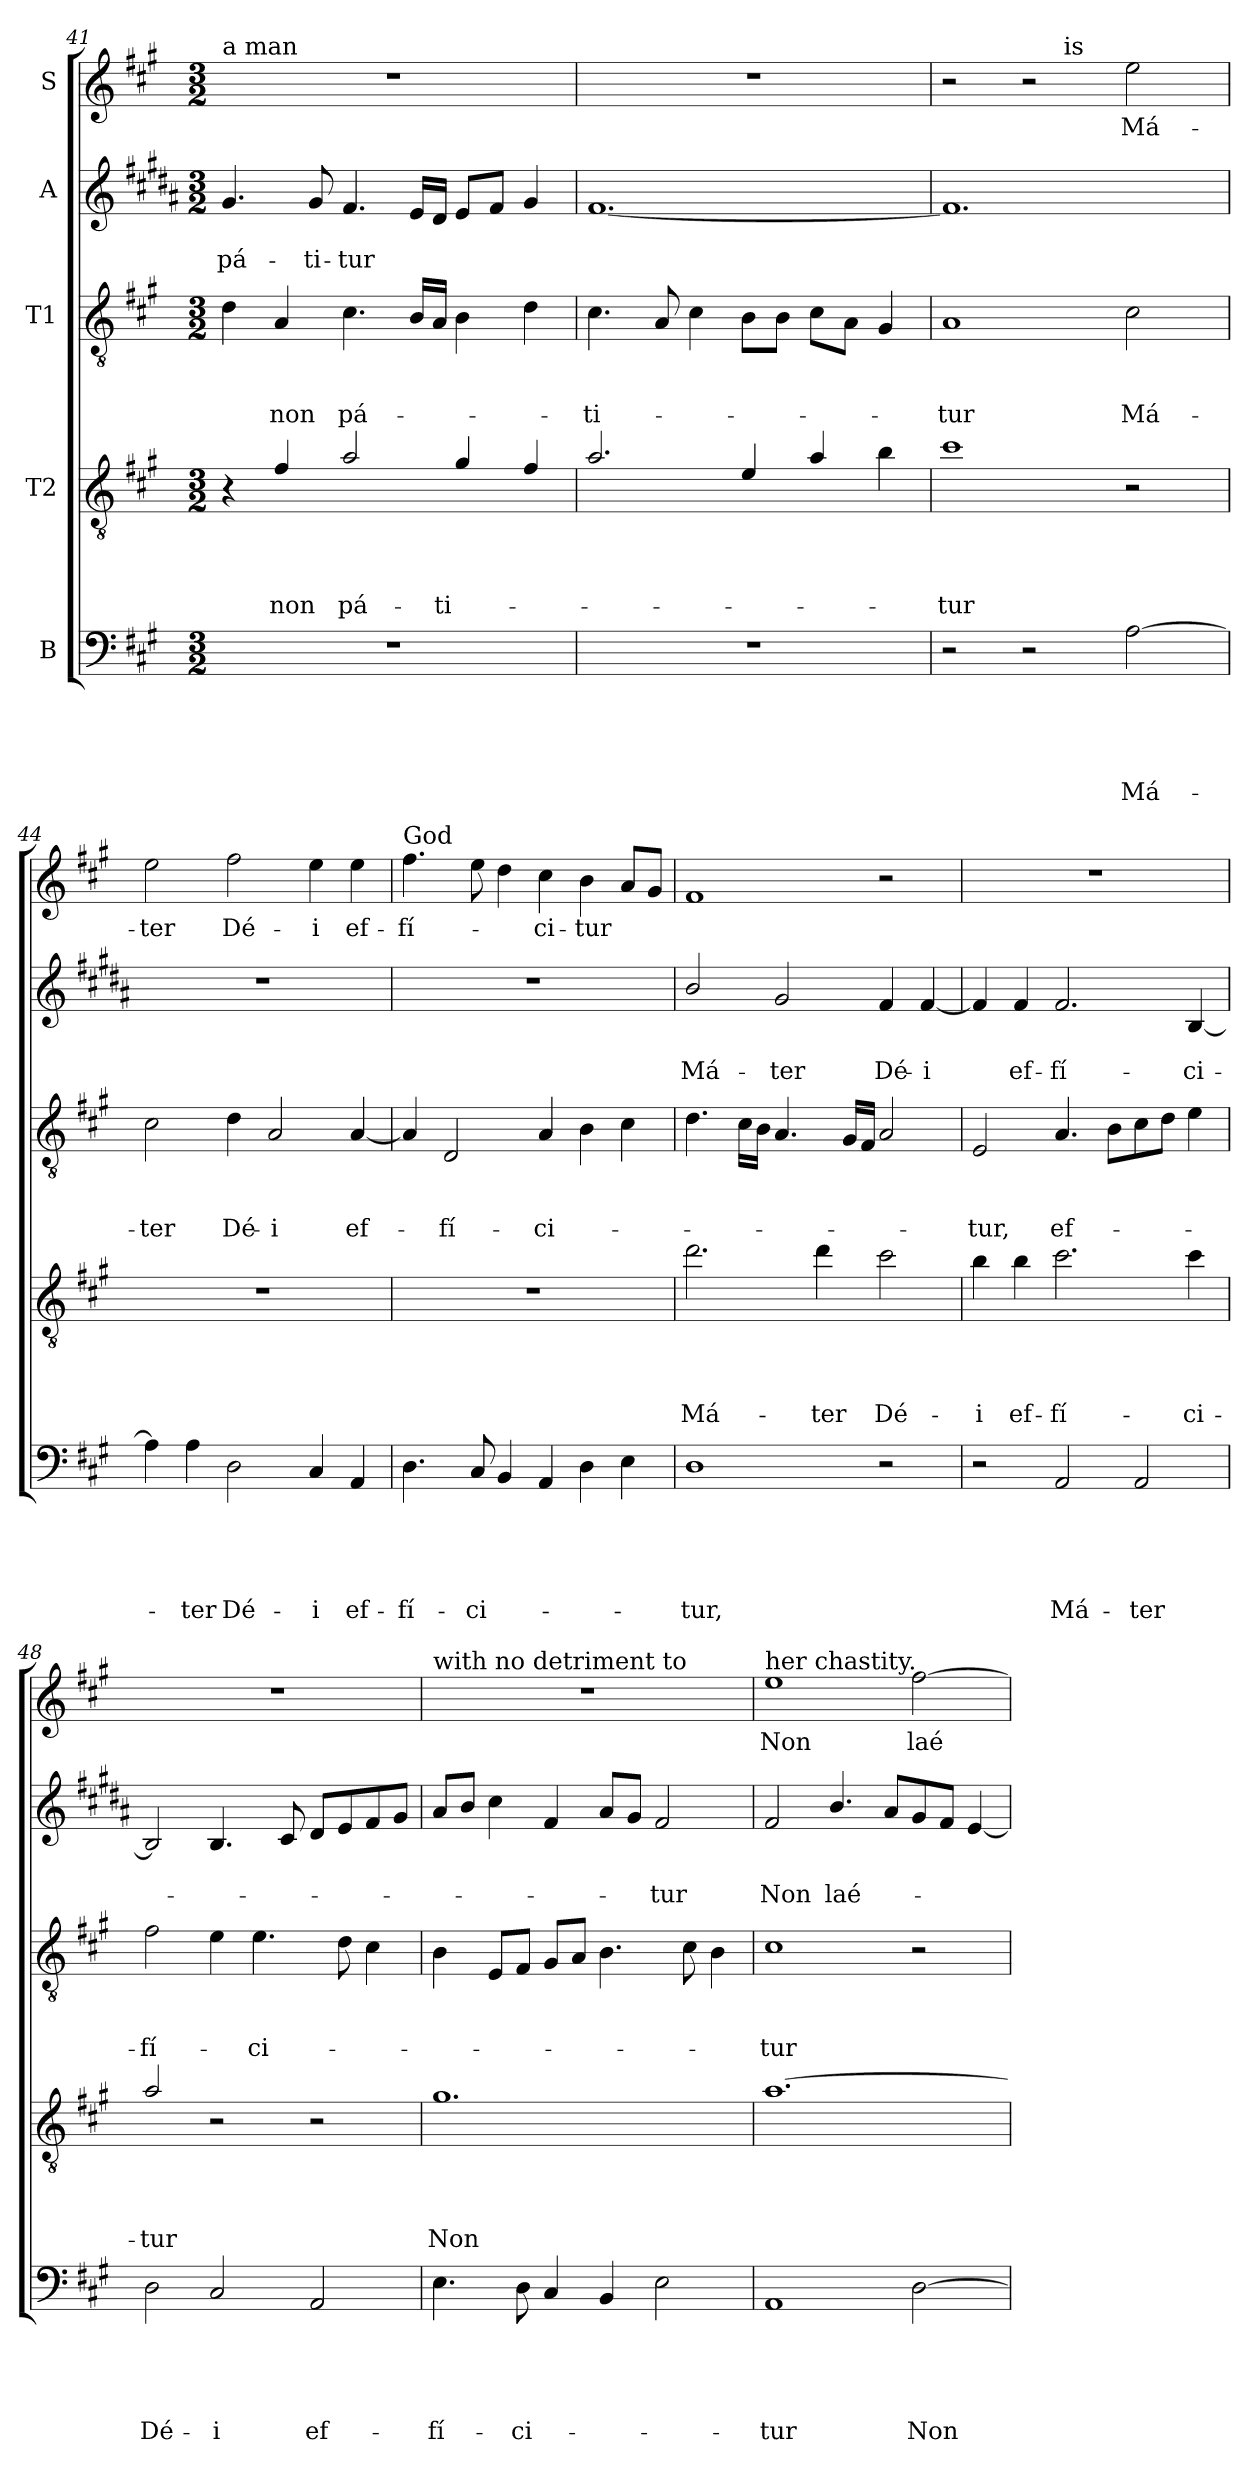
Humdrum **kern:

**kern	**text	**text	**text	**text	**text	**kern	**text	**text	**text	**text	**kern	**text	**text	**text	**kern	**text	**text	**kern	**text
*part5	*part5	*part5	*part5	*part5	*part5	*part4	*part4	*part4	*part4	*part4	*part3	*part3	*part3	*part3	*part2	*part2	*part2	*part1	*part1
*staff5	*staff5	*staff5	*staff5	*staff5	*staff5	*staff4	*staff4	*staff4	*staff4	*staff4	*staff3	*staff3	*staff3	*staff3	*staff2	*staff2	*staff2	*staff1	*staff1
*I"B	*	*	*	*	*	*I"T2	*	*	*	*	*I"T1	*	*	*	*I"A	*	*	*I"S	*
*clefF4	*	*	*	*	*	*clefGv2	*	*	*	*	*clefGv2	*	*	*	*clefG2	*	*	*clefG2	*
*	*	*	*	*	*	*ITrd8c14	*	*	*	*	*	*	*	*	*ITrd1c2	*	*	*	*
*k[f#c#g#]	*	*	*	*	*	*k[f#c#g#]	*	*	*	*	*k[f#c#g#]	*	*	*	*k[f#c#g#]	*	*	*k[f#c#g#]	*
*A:	*	*	*	*	*	*A:	*	*	*	*	*A:	*	*	*	*A:	*	*	*A:	*
*M3/2	*	*	*	*	*	*M3/2	*	*	*	*	*M3/2	*	*	*	*M3/2	*	*	*M3/2	*
=41	=41	=41	=41	=41	=41	=41	=41	=41	=41	=41	=41	=41	=41	=41	=41	=41	=41	=41	=41
!	!	!	!	!	!	!	!	!	!	!	!	!	!	!	!	!	!	!LO:TX:a:t=a man	!
!	!	!	!	!	!	!	!	!	!	!	!	!	!	!	!	!	!LO:LY:b	!	!
1.r	.	.	.	.	.	4r	.	.	.	.	4d\	.	.	.	4.f#/	.	pá-	1.r	.
!	!	!	!	!	!	!	!	!	!	!LO:LY:b	!	!	!	!LO:LY:b	!	!	!	!	!
.	.	.	.	.	.	4F#/	.	.	.	non	4A/	.	.	non	.	.	.	.	.
!	!	!	!	!	!	!	!	!	!	!	!	!	!	!	!	!	!LO:LY:b	!	!
.	.	.	.	.	.	.	.	.	.	.	.	.	.	.	8f#/	.	-ti-	.	.
!	!	!	!	!	!	!	!	!	!	!LO:LY:b	!	!	!	!LO:LY:b	!	!	!LO:LY:b	!	!
.	.	.	.	.	.	2A/	.	.	.	pá-	4.c#\	.	.	pá-	4.e/	.	-tur	.	.
.	.	.	.	.	.	.	.	.	.	.	16B/LL	.	.	.	16d/LL	.	.	.	.
.	.	.	.	.	.	.	.	.	.	.	16A/JJ	.	.	.	16c#/JJ	.	.	.	.
!	!	!	!	!	!	!	!	!	!	!LO:LY:b	!	!	!	!	!	!	!	!	!
.	.	.	.	.	.	4G#/	.	.	.	-ti-	4B\	.	.	.	8d/L	.	.	.	.
.	.	.	.	.	.	.	.	.	.	.	.	.	.	.	8e/J	.	.	.	.
.	.	.	.	.	.	4F#/	.	.	.	.	4d\	.	.	.	4f#/	.	.	.	.
=42	=42	=42	=42	=42	=42	=42	=42	=42	=42	=42	=42	=42	=42	=42	=42	=42	=42	=42	=42
!	!	!	!	!	!	!	!	!	!	!	!	!	!	!LO:LY:b	!	!	!	!	!
1.r	.	.	.	.	.	2.A/	.	.	.	.	4.c#\	.	.	-ti-	[1.e	.	.	1.r	.
.	.	.	.	.	.	.	.	.	.	.	8A/	.	.	.	.	.	.	.	.
.	.	.	.	.	.	.	.	.	.	.	4c#\	.	.	.	.	.	.	.	.
.	.	.	.	.	.	4E/	.	.	.	.	8B\L	.	.	.	.	.	.	.	.
.	.	.	.	.	.	.	.	.	.	.	8B\J	.	.	.	.	.	.	.	.
.	.	.	.	.	.	4A/	.	.	.	.	8c#\L	.	.	.	.	.	.	.	.
.	.	.	.	.	.	.	.	.	.	.	8A\J	.	.	.	.	.	.	.	.
.	.	.	.	.	.	4B\	.	.	.	.	4G#/	.	.	.	.	.	.	.	.
=43	=43	=43	=43	=43	=43	=43	=43	=43	=43	=43	=43	=43	=43	=43	=43	=43	=43	=43	=43
!	!	!	!	!	!	!	!	!	!	!LO:LY:b	!	!	!	!LO:LY:b	!	!	!	!	!
*	*	*	*	*	*	*	*	*	*	*	*	*	*	*	*	*	*	*^	*
2r	.	.	.	.	.	1c#	.	.	.	-tur	1A	.	.	-tur	1.e]	.	.	2r	3%2ryy	.
2r	.	.	.	.	.	.	.	.	.	.	.	.	.	.	.	.	.	2r	.	.
!	!	!	!	!	!	!	!	!	!	!	!	!	!	!	!	!	!	!	!LO:TX:a:t=is	!
.	.	.	.	.	.	.	.	.	.	.	.	.	.	.	.	.	.	.	3%2ryy	.
!	!	!	!	!	!LO:LY:b	!	!	!	!	!	!	!	!	!LO:LY:b	!	!	!	!	!	!LO:LY:b
[2A\	.	.	.	.	Má-	2r	.	.	.	.	2c#\	.	.	Má-	.	.	.	2ee\	.	Má-
.	.	.	.	.	.	.	.	.	.	.	.	.	.	.	.	.	.	.	6ryy	.
!!LO:PB:g=z
=44	=44	=44	=44	=44	=44	=44	=44	=44	=44	=44	=44	=44	=44	=44	=44	=44	=44	=44	=44	=44
!	!	!	!	!	!	!	!	!	!	!	!	!	!	!	!	!	!	!LO:TX:a:t=made the mother of	!	!
!	!	!	!	!	!	!	!	!	!	!	!	!	!	!LO:LY:b	!	!	!	!	!	!LO:LY:b
*	*	*	*	*	*	*	*	*	*	*	*	*	*	*	*	*	*	*v	*v	*
4A\]	.	.	.	.	.	1.r	.	.	.	.	2c#\	.	.	-ter	1.r	.	.	2ee\	-ter
!	!	!	!	!	!LO:LY:b	!	!	!	!	!	!	!	!	!	!	!	!	!	!
4A\	.	.	.	.	-ter	.	.	.	.	.	.	.	.	.	.	.	.	.	.
!	!	!	!	!	!LO:LY:b	!	!	!	!	!	!	!	!	!LO:LY:b	!	!	!	!	!LO:LY:b
2D\	.	.	.	.	Dé-	.	.	.	.	.	4d\	.	.	Dé-	.	.	.	2ff#\	Dé-
!	!	!	!	!	!	!	!	!	!	!	!	!	!	!LO:LY:b	!	!	!	!	!
.	.	.	.	.	.	.	.	.	.	.	2A/	.	.	-i	.	.	.	.	.
!	!	!	!	!	!LO:LY:b	!	!	!	!	!	!	!	!	!	!	!	!	!	!LO:LY:b
4C#/	.	.	.	.	-i	.	.	.	.	.	.	.	.	.	.	.	.	4ee\	-i
!	!	!	!	!	!LO:LY:b	!	!	!	!	!	!	!	!	!LO:LY:b	!	!	!	!	!LO:LY:b
4AA/	.	.	.	.	ef-	.	.	.	.	.	[4A/	.	.	ef-	.	.	.	4ee\	ef-
=45	=45	=45	=45	=45	=45	=45	=45	=45	=45	=45	=45	=45	=45	=45	=45	=45	=45	=45	=45
!	!	!	!	!	!	!	!	!	!	!	!	!	!	!	!	!	!	!LO:TX:a:t=God	!
!	!	!	!	!	!LO:LY:b	!	!	!	!	!	!	!	!	!	!	!	!	!	!LO:LY:b
4.D\	.	.	.	.	-fí-	1.r	.	.	.	.	4A/]	.	.	.	1.r	.	.	4.ff#\	-fí-
!	!	!	!	!	!	!	!	!	!	!	!	!	!	!LO:LY:b	!	!	!	!	!
.	.	.	.	.	.	.	.	.	.	.	2D/	.	.	-fí-	.	.	.	.	.
!	!	!	!	!	!LO:LY:b	!	!	!	!	!	!	!	!	!	!	!	!	!	!
8C#/	.	.	.	.	-ci-	.	.	.	.	.	.	.	.	.	.	.	.	8ee\	.
4BB/	.	.	.	.	.	.	.	.	.	.	.	.	.	.	.	.	.	4dd\	.
!	!	!	!	!	!	!	!	!	!	!	!	!	!	!LO:LY:b	!	!	!	!	!LO:LY:b
4AA/	.	.	.	.	.	.	.	.	.	.	4A/	.	.	-ci-	.	.	.	4cc#\	-ci-
!	!	!	!	!	!	!	!	!	!	!	!	!	!	!	!	!	!	!	!LO:LY:b
4D\	.	.	.	.	.	.	.	.	.	.	4B\	.	.	.	.	.	.	4b\	-tur
4E\	.	.	.	.	.	.	.	.	.	.	4c#\	.	.	.	.	.	.	8a/L	.
.	.	.	.	.	.	.	.	.	.	.	.	.	.	.	.	.	.	8g#/J	.
=46	=46	=46	=46	=46	=46	=46	=46	=46	=46	=46	=46	=46	=46	=46	=46	=46	=46	=46	=46
!	!	!	!	!	!LO:LY:b	!	!	!	!	!LO:LY:b	!	!	!	!	!	!	!LO:LY:b	!	!
1D	.	.	.	.	-tur,	2.d\	.	.	.	Má-	4.d\	.	.	.	2a/	.	Má-	1f#	.
.	.	.	.	.	.	.	.	.	.	.	16c#\LL	.	.	.	.	.	.	.	.
.	.	.	.	.	.	.	.	.	.	.	16B\JJ	.	.	.	.	.	.	.	.
!	!	!	!	!	!	!	!	!	!	!	!	!	!	!	!	!	!LO:LY:b	!	!
.	.	.	.	.	.	.	.	.	.	.	4.A/	.	.	.	2f#/	.	-ter	.	.
!	!	!	!	!	!	!	!	!	!	!LO:LY:b	!	!	!	!	!	!	!	!	!
.	.	.	.	.	.	4d\	.	.	.	-ter	.	.	.	.	.	.	.	.	.
.	.	.	.	.	.	.	.	.	.	.	16G#/LL	.	.	.	.	.	.	.	.
.	.	.	.	.	.	.	.	.	.	.	16F#/JJ	.	.	.	.	.	.	.	.
!	!	!	!	!	!	!	!	!	!	!LO:LY:b	!	!	!	!	!	!	!LO:LY:b	!	!
2r	.	.	.	.	.	2c#\	.	.	.	Dé-	2A/	.	.	.	4e/	.	Dé-	2r	.
!	!	!	!	!	!	!	!	!	!	!	!	!	!	!	!	!	!LO:LY:b	!	!
.	.	.	.	.	.	.	.	.	.	.	.	.	.	.	[4e/	.	-i	.	.
=47	=47	=47	=47	=47	=47	=47	=47	=47	=47	=47	=47	=47	=47	=47	=47	=47	=47	=47	=47
!	!	!	!	!	!	!	!	!	!	!LO:LY:b	!	!	!	!LO:LY:b	!	!	!	!	!
2r	.	.	.	.	.	4B\	.	.	.	-i	2E/	.	.	-tur,	4e/]	.	.	1.r	.
!	!	!	!	!	!	!	!	!	!	!LO:LY:b	!	!	!	!	!	!	!LO:LY:b	!	!
.	.	.	.	.	.	4B\	.	.	.	ef-	.	.	.	.	4e/	.	ef-	.	.
!	!	!	!	!	!LO:LY:b	!	!	!	!	!LO:LY:b	!	!	!	!LO:LY:b	!	!	!LO:LY:b	!	!
2AA/	.	.	.	.	Má-	2.c#\	.	.	.	-fí-	4.A/	.	.	ef-	2.e/	.	-fí-	.	.
.	.	.	.	.	.	.	.	.	.	.	8B\L	.	.	.	.	.	.	.	.
!	!	!	!	!	!LO:LY:b	!	!	!	!	!	!	!	!	!	!	!	!	!	!
2AA/	.	.	.	.	-ter	.	.	.	.	.	8c#\	.	.	.	.	.	.	.	.
.	.	.	.	.	.	.	.	.	.	.	8d\J	.	.	.	.	.	.	.	.
!	!	!	!	!	!	!	!	!	!	!LO:LY:b	!	!	!	!	!	!	!LO:LY:b	!	!
.	.	.	.	.	.	4c#\	.	.	.	-ci-	4e\	.	.	.	[4A/	.	-ci-	.	.
!!LO:LB:g=z
=48	=48	=48	=48	=48	=48	=48	=48	=48	=48	=48	=48	=48	=48	=48	=48	=48	=48	=48	=48
!	!	!	!	!	!LO:LY:b	!	!	!	!	!LO:LY:b	!	!	!	!LO:LY:b	!	!	!	!	!
2D\	.	.	.	.	Dé-	2A/	.	.	.	-tur	2f#\	.	.	-fí-	2A/]	.	.	1.r	.
!	!	!	!	!	!LO:LY:b	!	!	!	!	!	!	!	!	!	!	!	!	!	!
2C#/	.	.	.	.	-i	2r	.	.	.	.	4e\	.	.	.	4.A/	.	.	.	.
!	!	!	!	!	!	!	!	!	!	!	!	!	!	!LO:LY:b	!	!	!	!	!
.	.	.	.	.	.	.	.	.	.	.	4.e\	.	.	-ci-	.	.	.	.	.
.	.	.	.	.	.	.	.	.	.	.	.	.	.	.	8B/	.	.	.	.
!	!	!	!	!	!LO:LY:b	!	!	!	!	!	!	!	!	!	!	!	!	!	!
2AA/	.	.	.	.	ef-	2r	.	.	.	.	.	.	.	.	8c#/L	.	.	.	.
.	.	.	.	.	.	.	.	.	.	.	8d\	.	.	.	8d/	.	.	.	.
.	.	.	.	.	.	.	.	.	.	.	4c#\	.	.	.	8e/	.	.	.	.
.	.	.	.	.	.	.	.	.	.	.	.	.	.	.	8f#/J	.	.	.	.
=49	=49	=49	=49	=49	=49	=49	=49	=49	=49	=49	=49	=49	=49	=49	=49	=49	=49	=49	=49
!	!	!	!	!	!	!	!	!	!	!	!	!	!	!	!	!	!	!LO:TX:a:t=with no detriment to	!
!	!	!	!	!	!LO:LY:b	!	!	!	!	!LO:LY:b	!	!	!	!	!	!	!	!	!
4.E\	.	.	.	.	-fí-	1.G#	.	.	.	Non	4B\	.	.	.	8g#/L	.	.	1.r	.
.	.	.	.	.	.	.	.	.	.	.	.	.	.	.	8a/J	.	.	.	.
.	.	.	.	.	.	.	.	.	.	.	8E/L	.	.	.	4b\	.	.	.	.
!	!	!	!	!	!LO:LY:b	!	!	!	!	!	!	!	!	!	!	!	!	!	!
8D\	.	.	.	.	-ci-	.	.	.	.	.	8F#/J	.	.	.	.	.	.	.	.
4C#/	.	.	.	.	.	.	.	.	.	.	8G#/L	.	.	.	4e/	.	.	.	.
.	.	.	.	.	.	.	.	.	.	.	8A/J	.	.	.	.	.	.	.	.
4BB/	.	.	.	.	.	.	.	.	.	.	4.B\	.	.	.	8g#/L	.	.	.	.
.	.	.	.	.	.	.	.	.	.	.	.	.	.	.	8f#/J	.	.	.	.
!	!	!	!	!	!	!	!	!	!	!	!	!	!	!	!	!	!LO:LY:b	!	!
2E\	.	.	.	.	.	.	.	.	.	.	.	.	.	.	2e/	.	-tur	.	.
.	.	.	.	.	.	.	.	.	.	.	8c#\	.	.	.	.	.	.	.	.
.	.	.	.	.	.	.	.	.	.	.	4B\	.	.	.	.	.	.	.	.
=50	=50	=50	=50	=50	=50	=50	=50	=50	=50	=50	=50	=50	=50	=50	=50	=50	=50	=50	=50
!	!	!	!	!	!	!	!	!	!	!	!	!	!	!	!	!	!	!LO:TX:a:t=her chastity.	!
!	!	!	!	!	!LO:LY:b	!	!	!	!	!	!	!	!	!LO:LY:b	!	!	!LO:LY:b	!	!LO:LY:b
1AA	.	.	.	.	-tur	[1.A	.	.	.	.	1c#	.	.	-tur	2e/	.	Non	1ee	Non
!	!	!	!	!	!	!	!	!	!	!	!	!	!	!	!	!	!LO:LY:b	!	!
.	.	.	.	.	.	.	.	.	.	.	.	.	.	.	4.a/	.	laé-	.	.
.	.	.	.	.	.	.	.	.	.	.	.	.	.	.	8g#/L	.	.	.	.
!	!	!	!	!	!LO:LY:b	!	!	!	!	!	!	!	!	!	!	!	!	!	!LO:LY:b
[2D\	.	.	.	.	Non	.	.	.	.	.	2r	.	.	.	8f#/	.	.	[2ff#\	laé-
.	.	.	.	.	.	.	.	.	.	.	.	.	.	.	8e/J	.	.	.	.
.	.	.	.	.	.	.	.	.	.	.	.	.	.	.	[4d/	.	.	.	.
=	=	=	=	=	=	=	=	=	=	=	=	=	=	=	=	=	=	=	=
*-	*-	*-	*-	*-	*-	*-	*-	*-	*-	*-	*-	*-	*-	*-	*-	*-	*-	*-	*-
